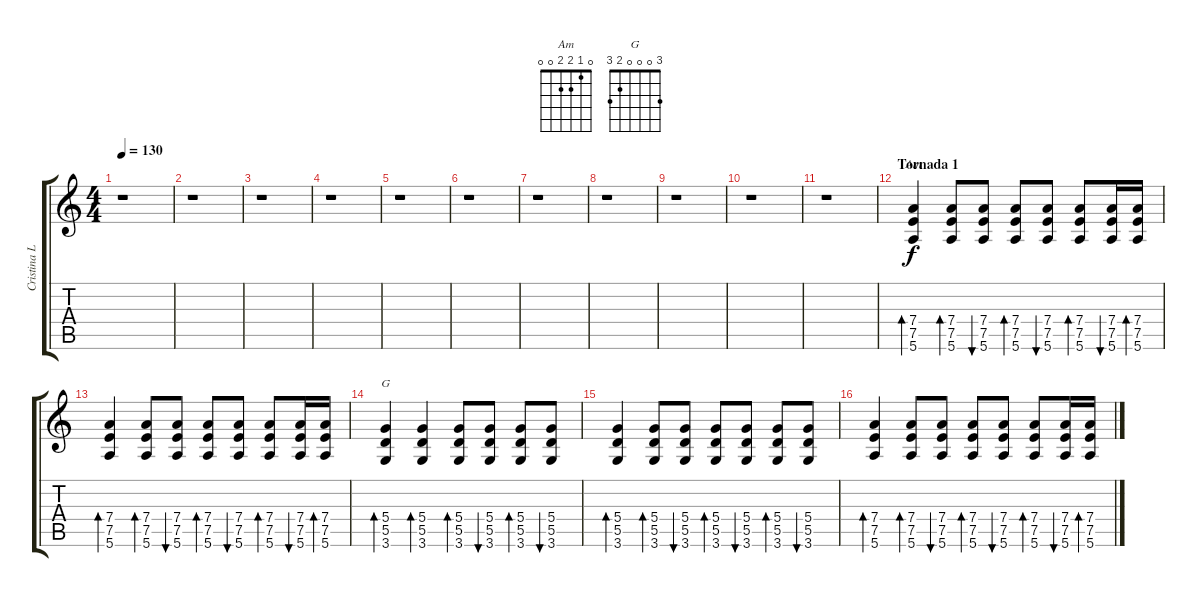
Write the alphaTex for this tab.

\track ("Cristina Llanos (Guitarra)" "Cristina L") {instrument electricguitarclean}
\staff {score tabs}
\tuning (E4 B3 G3 D3 A2 E2) {hide}
\chord ("Am" 0 1 2 2 0 0)
\chord ("G" 3 0 0 0 2 3)
\ts (4 4)
\tempo 130
\clef g2
\ks c
r.1{dy f} |
r.1 |
r.1 |
r.1 |
r.1 |
r.1 |
r.1 |
r.1 |
r.1 |
r.1 |
r.1 |
\section ("" "Tornada 1")
(7.4 7.5 5.6).4{bd 30 ch "Am" volume 14} (7.4 7.5 5.6).8{bd 30} (7.4 7.5 5.6).8{bu 30} (7.4 7.5 5.6).8{bd 30} (7.4 7.5 5.6).8{bu 30} (7.4 7.5 5.6).8{bd 30} (7.4 7.5 5.6).16{bu 30} (7.4 7.5 5.6).16{bd 30} |
(7.4 7.5 5.6).4{bd 30 volume 14} (7.4 7.5 5.6).8{bd 30} (7.4 7.5 5.6).8{bu 30} (7.4 7.5 5.6).8{bd 30} (7.4 7.5 5.6).8{bu 30} (7.4 7.5 5.6).8{bd 30} (7.4 7.5 5.6).16{bu 30} (7.4 7.5 5.6).16{bd 30} |
(5.4 5.5 3.6).4{bd 30 ch "G"} (5.4 5.5 3.6).4{bd 30} (5.4 5.5 3.6).8{bd 30} (5.4 5.5 3.6).8{bu 30} (5.4 5.5 3.6).8{bd 30} (5.4 5.5 3.6).8{bu 30} |
(5.4 5.5 3.6).4{bd 30} (5.4 5.5 3.6).8{bd 30} (5.4 5.5 3.6).8{bu 60} (5.4 5.5 3.6).8{bd 30} (5.4 5.5 3.6).8{bu 30} (5.4 5.5 3.6).8{bd 30} (5.4 5.5 3.6).8{bu 30} |
(7.4 7.5 5.6).4{bd 30 volume 14} (7.4 7.5 5.6).8{bd 30} (7.4 7.5 5.6).8{bu 30} (7.4 7.5 5.6).8{bd 30} (7.4 7.5 5.6).8{bu 30} (7.4 7.5 5.6).8{bd 30} (7.4 7.5 5.6).16{bu 30} (7.4 7.5 5.6).16{bd 30}
